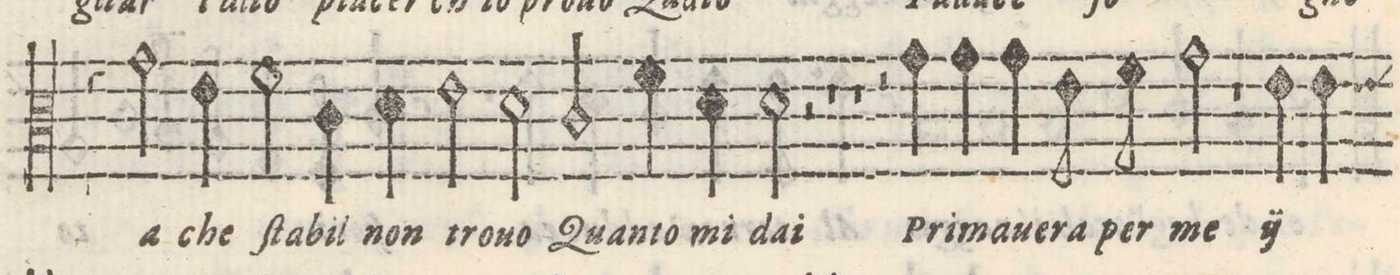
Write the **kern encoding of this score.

**kern	**text
*I"SESTO	*
*clefC3	*
*k[]	*
*met(C)	*
*M4/4	*
=77-	=77-
4r	.
2g\	a
4e\	che
=78-	=78-
2f\	ſta-
4c\	-bil
4d\	non
=79-	=79-
2e\	tro-
2d\	-vo
=80-	=80-
2c/	Qan-
4f\	-to
4d\	mi
=81-	=81-
2d\	dai
2r	.
=82-	=82-
1r	.
=83-	=83-
1r	.
=84-	=84-
2r	.
4g\	-Pri-
4g\	-ma-
=85-	=85-
4g\	-ve-
8e\	-ra
8f\	per
2g\	me
=86-	=86-
1r	.
=87-	=87-
*	*ij
4e\	-Pri-
4e\	-ma-
*-	*-
